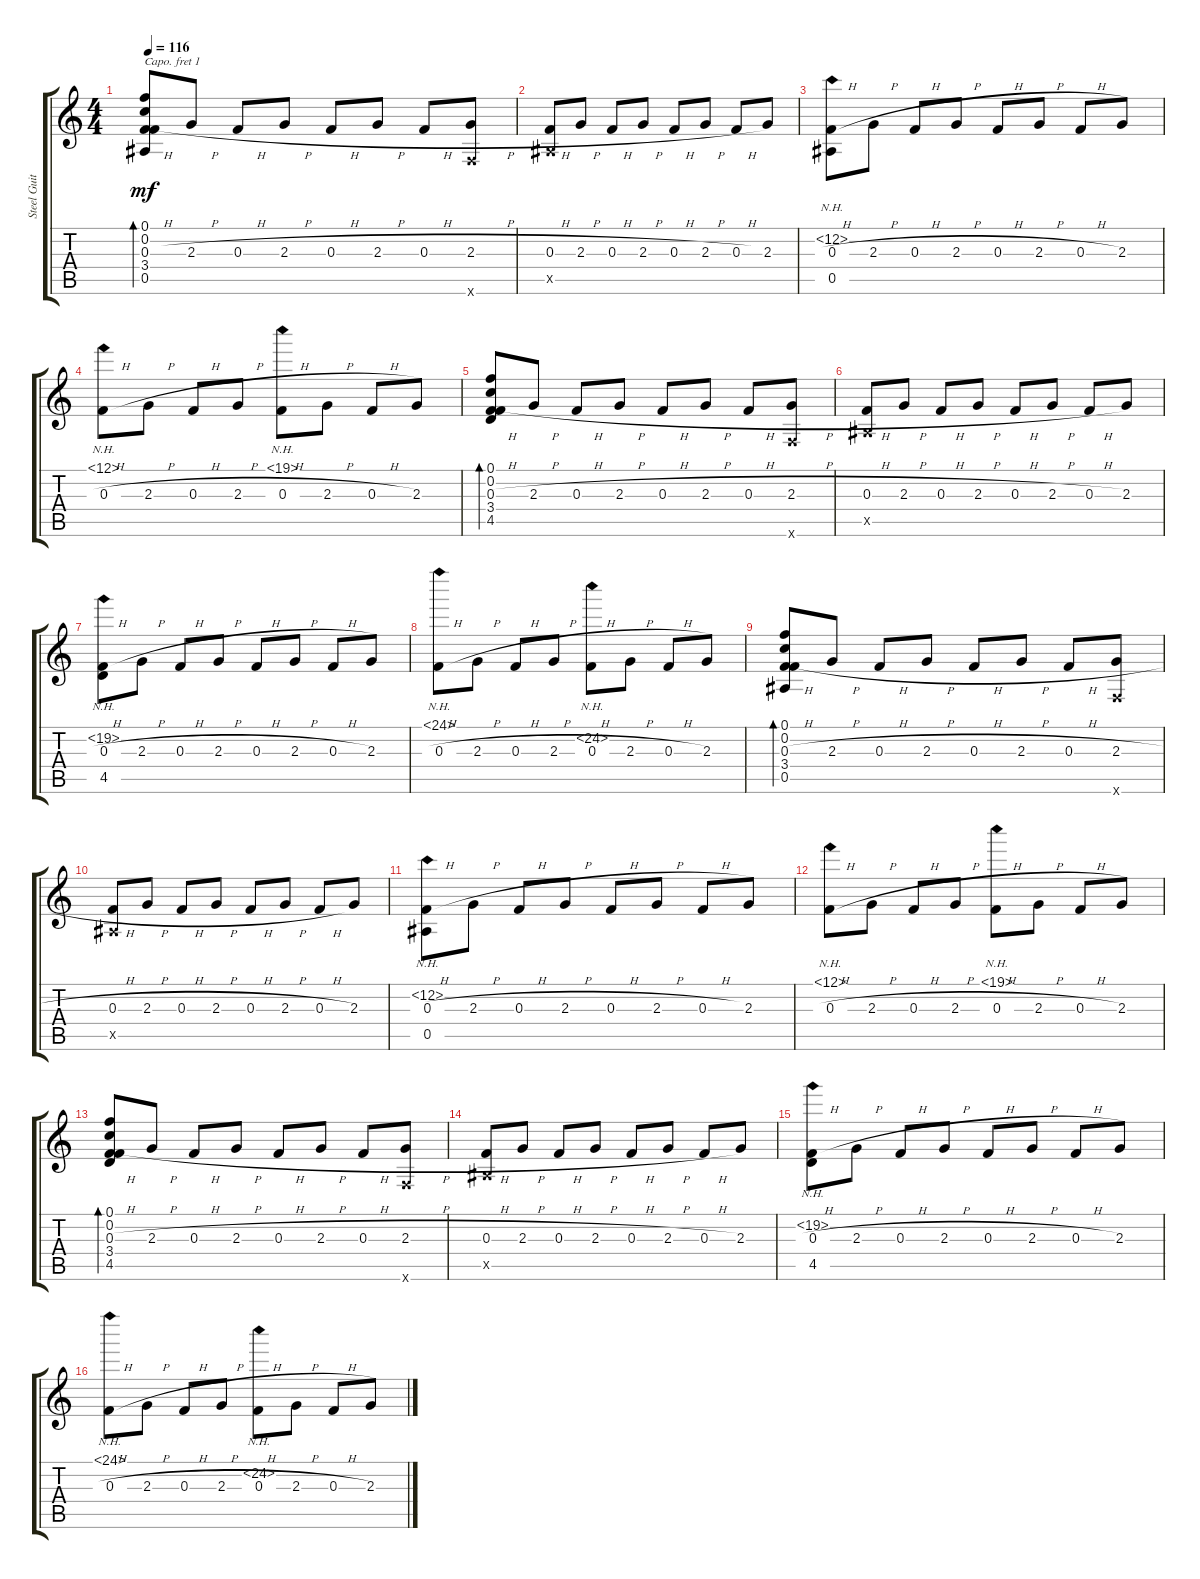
\track ("Steel Guitar" "Steel Guit") {instrument acousticguitarsteel}
\staff {score tabs}
\capo 1
\tuning (E4 B3 E3 Db3 A2 E2) {hide}
\ts (4 4)
\tempo 116
\clef g2
\ks c
(0.1 0.2 0.3{h} 3.4 0.5).8{bd 120 dy mf} 2.3{h}.8 0.3{h}.8 2.3{h}.8 0.3{h}.8 2.3{h}.8 0.3{h}.8 (2.3{h} 0.6{x}).8 |
(0.3{h} 0.5{x}).8 2.3{h}.8 0.3{h}.8 2.3{h}.8 0.3{h}.8 2.3{h}.8 0.3{h}.8 2.3.8 |
(12.2{nh} 0.3{h} 0.5).8 2.3{h}.8 0.3{h}.8 2.3{h}.8 0.3{h}.8 2.3{h}.8 0.3{h}.8 2.3.8 |
(12.1{nh} 0.3{h}).8 2.3{h}.8 0.3{h}.8 2.3{h}.8 (19.1{nh} 0.3{h}).8 2.3{h}.8 0.3{h}.8 2.3.8 |
(0.1 0.2 0.3{h} 3.4 4.5).8{bd 120} 2.3{h}.8 0.3{h}.8 2.3{h}.8 0.3{h}.8 2.3{h}.8 0.3{h}.8 (2.3{h} 0.6{x}).8 |
(0.3{h} 0.5{x}).8 2.3{h}.8 0.3{h}.8 2.3{h}.8 0.3{h}.8 2.3{h}.8 0.3{h}.8 2.3.8 |
(19.2{nh} 0.3{h} 4.5).8 2.3{h}.8 0.3{h}.8 2.3{h}.8 0.3{h}.8 2.3{h}.8 0.3{h}.8 2.3.8 |
(24.1{nh} 0.3{h}).8 2.3{h}.8 0.3{h}.8 2.3{h}.8 (24.2{nh} 0.3{h}).8 2.3{h}.8 0.3{h}.8 2.3.8 |
(0.1 0.2 0.3{h} 3.4 0.5).8{bd 120} 2.3{h}.8 0.3{h}.8 2.3{h}.8 0.3{h}.8 2.3{h}.8 0.3{h}.8 (2.3{h} 0.6{x}).8 |
(0.3{h} 0.5{x}).8 2.3{h}.8 0.3{h}.8 2.3{h}.8 0.3{h}.8 2.3{h}.8 0.3{h}.8 2.3.8 |
(12.2{nh} 0.3{h} 0.5).8 2.3{h}.8 0.3{h}.8 2.3{h}.8 0.3{h}.8 2.3{h}.8 0.3{h}.8 2.3.8 |
(12.1{nh} 0.3{h}).8 2.3{h}.8 0.3{h}.8 2.3{h}.8 (19.1{nh} 0.3{h}).8 2.3{h}.8 0.3{h}.8 2.3.8 |
(0.1 0.2 0.3{h} 3.4 4.5).8{bd 120} 2.3{h}.8 0.3{h}.8 2.3{h}.8 0.3{h}.8 2.3{h}.8 0.3{h}.8 (2.3{h} 0.6{x}).8 |
(0.3{h} 0.5{x}).8 2.3{h}.8 0.3{h}.8 2.3{h}.8 0.3{h}.8 2.3{h}.8 0.3{h}.8 2.3.8 |
(19.2{nh} 0.3{h} 4.5).8 2.3{h}.8 0.3{h}.8 2.3{h}.8 0.3{h}.8 2.3{h}.8 0.3{h}.8 2.3.8 |
(24.1{nh} 0.3{h}).8 2.3{h}.8 0.3{h}.8 2.3{h}.8 (24.2{nh} 0.3{h}).8 2.3{h}.8 0.3{h}.8 2.3.8
